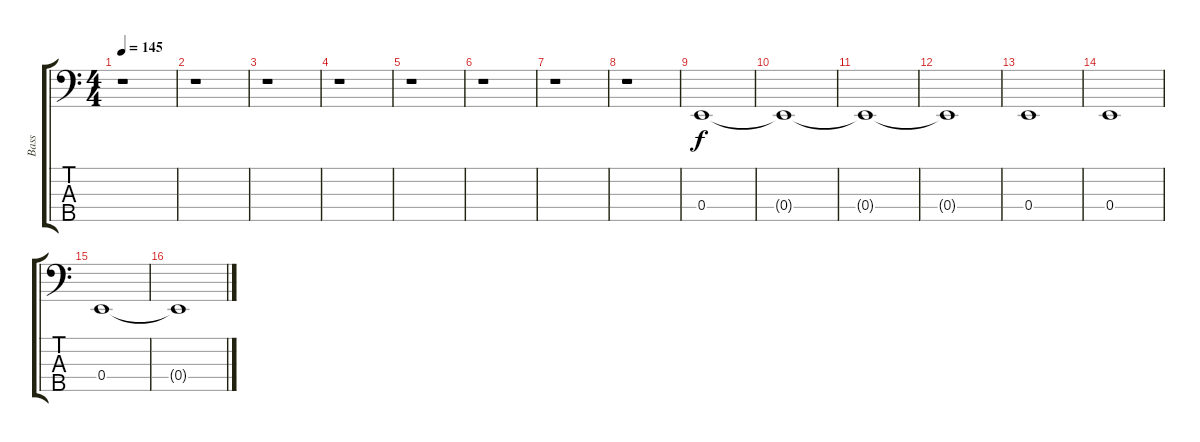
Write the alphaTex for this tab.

\track ("Bass" "Bass") {instrument electricbasspick}
\staff {score tabs}
\tuning (G2 D2 A1 E1 B0) {hide}
\ts (4 4)
\tempo 145
\clef f4
\ks c
r.1{dy f instrument electricbasspick} |
r.1 |
r.1 |
r.1 |
r.1 |
r.1 |
r.1 |
r.1 |
0.4.1 |
0.4{t}.1 |
0.4{t}.1 |
0.4{t}.1 |
0.4.1 |
0.4.1 |
0.4.1 |
0.4{t}.1
